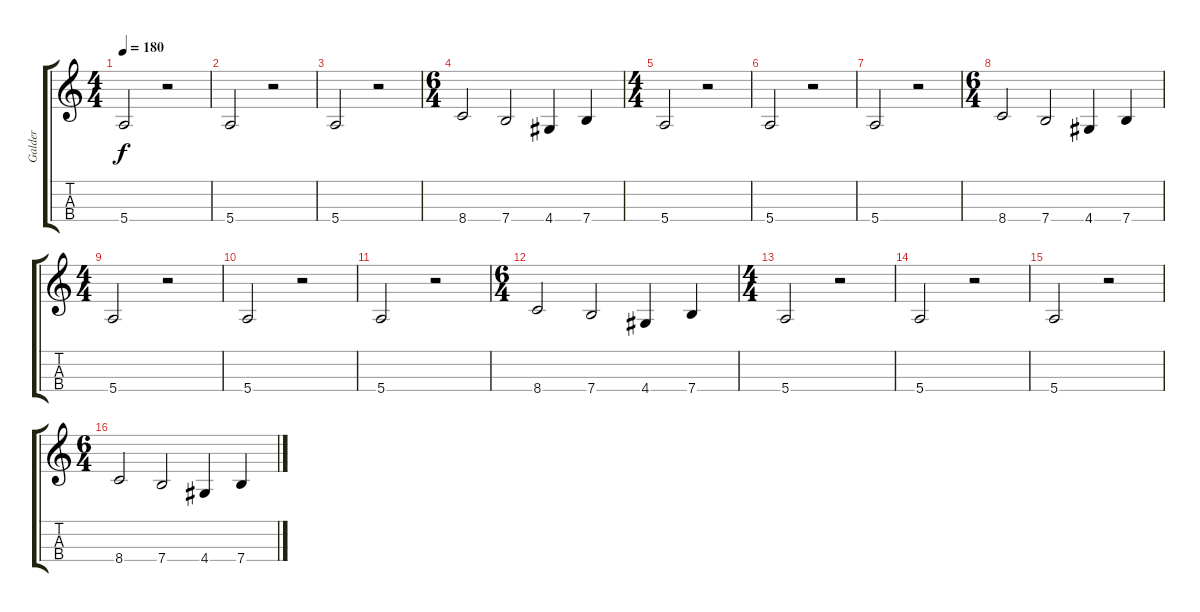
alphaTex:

\track ("Galder" "Galder") {instrument electricbasspick}
\staff {score tabs}
\tuning (G3 D3 A2 E2) {hide}
\ts (4 4)
\tempo 180
\clef g2
\ks c
5.4.2{dy f} r.2 |
5.4.2 r.2 |
5.4.2 r.2 |
\ts (6 4)
8.4.2 7.4.2 4.4.4 7.4.4 |
\ts (4 4)
5.4.2 r.2 |
5.4.2 r.2 |
5.4.2 r.2 |
\ts (6 4)
8.4.2 7.4.2 4.4.4 7.4.4 |
\ts (4 4)
5.4.2 r.2 |
5.4.2 r.2 |
5.4.2 r.2 |
\ts (6 4)
8.4.2 7.4.2 4.4.4 7.4.4 |
\ts (4 4)
5.4.2 r.2 |
5.4.2 r.2 |
5.4.2 r.2 |
\ts (6 4)
8.4.2 7.4.2 4.4.4 7.4.4
